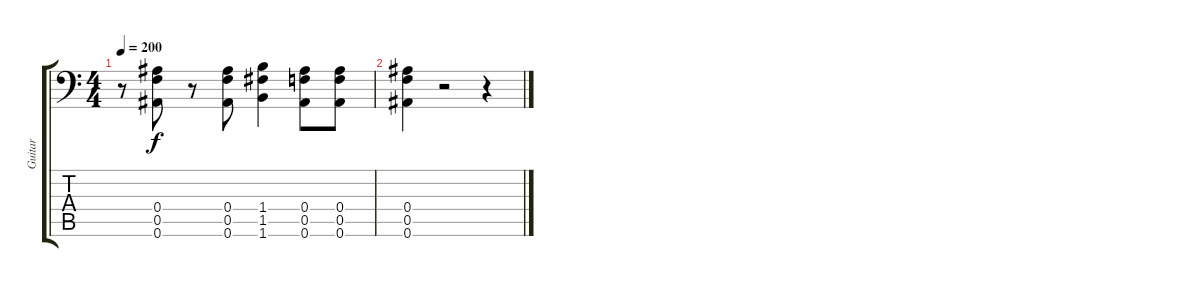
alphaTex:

\track ("Guitar" "Guitar") {instrument distortionguitar}
\staff {score tabs}
\tuning (C4 G3 Eb3 Bb2 F2 Bb1) {hide}
\ts (4 4)
\tempo 200
\clef f4
\ks c
r.8{dy f} (0.4 0.5 0.6).8 r.8 (0.4 0.5 0.6).8 (1.4 1.5 1.6).4 (0.4 0.5 0.6).8 (0.4 0.5 0.6).8 |
(0.4 0.5 0.6).4 r.2 r.4
